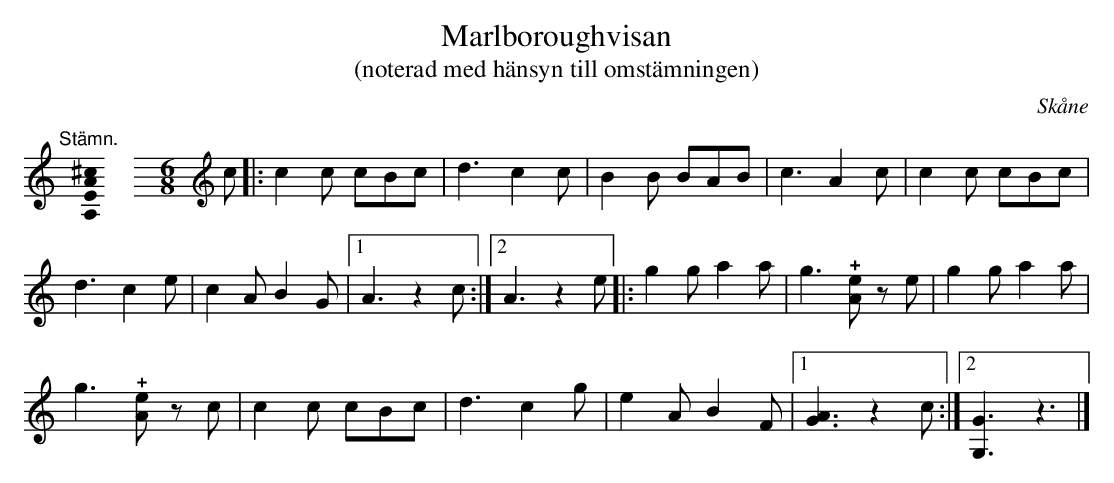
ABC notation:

X:1
T:Marlboroughvisan
T:(noterad med hänsyn till omstämningen)
O:Skåne
U:o=+open+
M:none
K:C
"@-20,30 Stämn."[A,EA^c]0 \
[M:6/8]\
[K:C clef=treble]\
c |: c2 c cBc | d3 c2 c | B2 B BAB | c3 A2 c | c2 c cBc |
d3 c2 e | c2 A B2 G |1 A3 z2 c :|2 A3 z2 e |: g2 g a2 a | g3 !+![eA]z e | g2 g a2 a |
g3 !+![eA]z c | c2 c cBc | d3 c2 g | e2 A B2 F |1 [GA]3 z2 c :|2 [G,G]3 z3 |]
